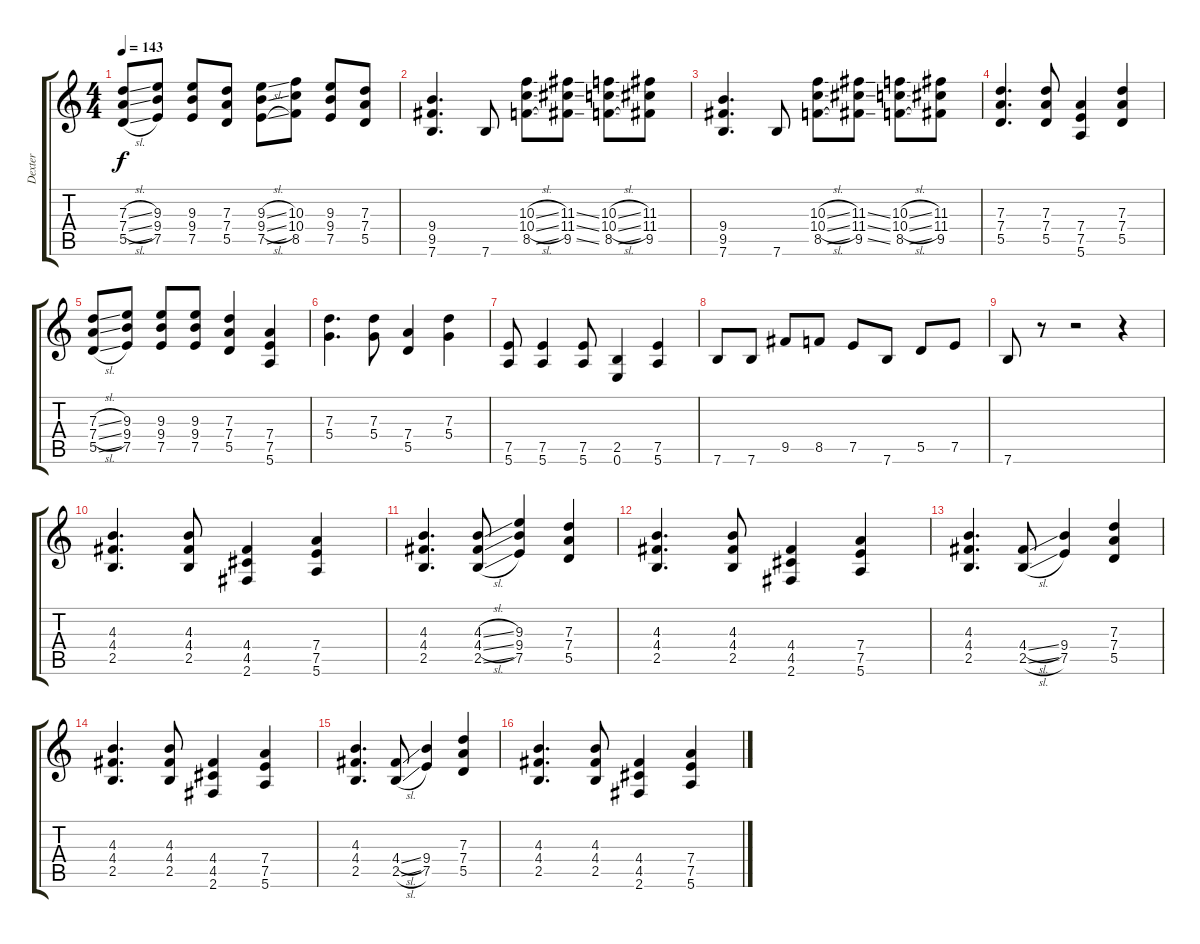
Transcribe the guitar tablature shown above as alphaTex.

\track ("Dexter" "Dexter") {instrument distortionguitar}
\staff {score tabs}
\tuning (E4 B3 G3 D3 A2 E2) {hide}
\ts (4 4)
\tempo 143
\clef g2
\ks c
(7.3{sl} 7.4{sl} 5.5{sl}).8{dy f} (9.3 9.4 7.5).8 (9.3 9.4 7.5).8 (7.3 7.4 5.5).8 (9.3{sl} 9.4{sl} 7.5{sl}).8 (10.3 10.4 8.5).8 (9.3 9.4 7.5).8 (7.3 7.4 5.5).8 |
(9.4 9.5 7.6).4{d} 7.6.8 (10.3{sl} 10.4{sl} 8.5{sl}).8 (11.3{ss} 11.4{ss} 9.5{ss}).8 (10.3{sl} 10.4{sl} 8.5{sl}).8 (11.3 11.4 9.5).8 |
(9.4 9.5 7.6).4{d} 7.6.8 (10.3{sl} 10.4{sl} 8.5{sl}).8 (11.3{ss} 11.4{ss} 9.5{ss}).8 (10.3{sl} 10.4{sl} 8.5{sl}).8 (11.3 11.4 9.5).8 |
(7.3 7.4 5.5).4{d} (7.3 7.4 5.5).8 (7.4 7.5 5.6).4 (7.3 7.4 5.5).4 |
(7.3{sl} 7.4{sl} 5.5{sl}).8 (9.3 9.4 7.5).8 (9.3 9.4 7.5).8 (9.3 9.4 7.5).8 (7.3 7.4 5.5).4 (7.4 7.5 5.6).4 |
(7.3 5.4).4{d} (7.3 5.4).8 (7.4 5.5).4 (7.3 5.4).4 |
(7.5 5.6).8 (7.5 5.6).4 (7.5 5.6).8 (2.5 0.6).4 (7.5 5.6).4 |
7.6.8 7.6.8 9.5.8 8.5.8 7.5.8 7.6.8 5.5.8 7.5.8 |
7.6.8 r.8 r.2 r.4 |
(4.3 4.4 2.5).4{d} (4.3 4.4 2.5).8 (4.4 4.5 2.6).4 (7.4 7.5 5.6).4 |
(4.3 4.4 2.5).4{d} (4.3{sl} 4.4{sl} 2.5{sl}).8 (9.3 9.4 7.5).4 (7.3 7.4 5.5).4 |
(4.3 4.4 2.5).4{d} (4.3 4.4 2.5).8 (4.4 4.5 2.6).4 (7.4 7.5 5.6).4 |
(4.3 4.4 2.5).4{d} (4.4{sl} 2.5{sl}).8 (9.4 7.5).4 (7.3 7.4 5.5).4 |
(4.3 4.4 2.5).4{d} (4.3 4.4 2.5).8 (4.4 4.5 2.6).4 (7.4 7.5 5.6).4 |
(4.3 4.4 2.5).4{d} (4.4{sl} 2.5{sl}).8 (9.4 7.5).4 (7.3 7.4 5.5).4 |
(4.3 4.4 2.5).4{d} (4.3 4.4 2.5).8 (4.4 4.5 2.6).4 (7.4 7.5 5.6).4
